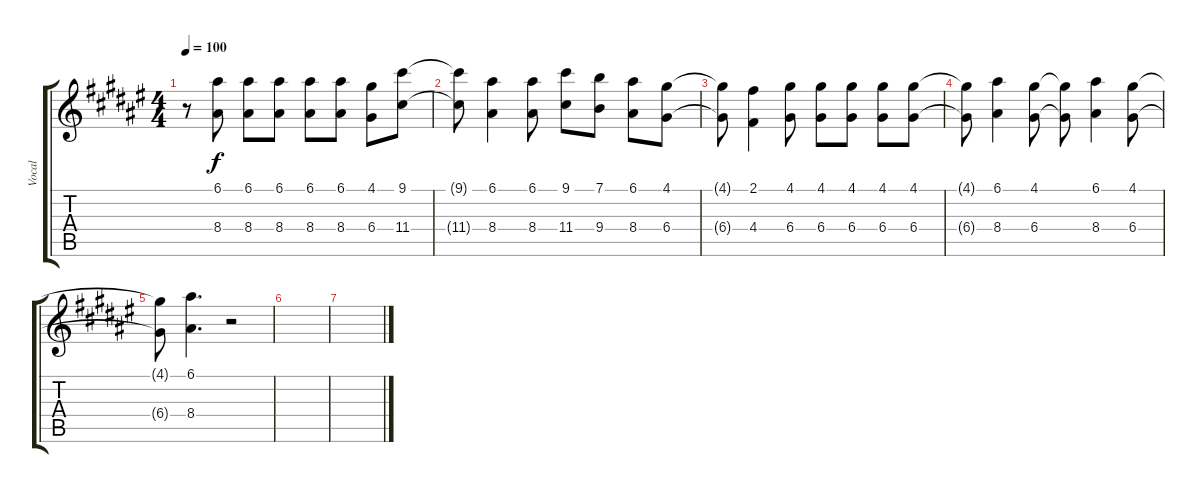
\track ("Vocal" "Vocal") {instrument electricguitarjazz}
\staff {score tabs}
\tuning (E4 B3 G3 D3 A2 E2) {hide}
\ts (4 4)
\tempo 100
\clef g2
\ks d#minor
r.8{dy f} (6.1 8.4).8 (6.1 8.4).8 (6.1 8.4).8 (6.1 8.4).8 (6.1 8.4).8 (4.1 6.4).8 (9.1 11.4).8 |
(9.1{t} 11.4{t}).8 (6.1 8.4).4 (6.1 8.4).8 (9.1 11.4).8 (7.1 9.4).8 (6.1 8.4).8 (4.1 6.4).8 |
(4.1{t} 6.4{t}).8 (2.1 4.4).4 (4.1 6.4).8 (4.1 6.4).8 (4.1 6.4).8 (4.1 6.4).8 (4.1 6.4).8 |
\ks f#
(4.1{t} 6.4{t}).8 (6.1 8.4).4 (4.1 6.4).8 (4.1{t} 6.4{t}).8 (6.1 8.4).4 (4.1 6.4).8 |
\ks d#minor
(4.1{t} 6.4{t}).8 (6.1 8.4).4{d} r.2 |
|
\ks f#
